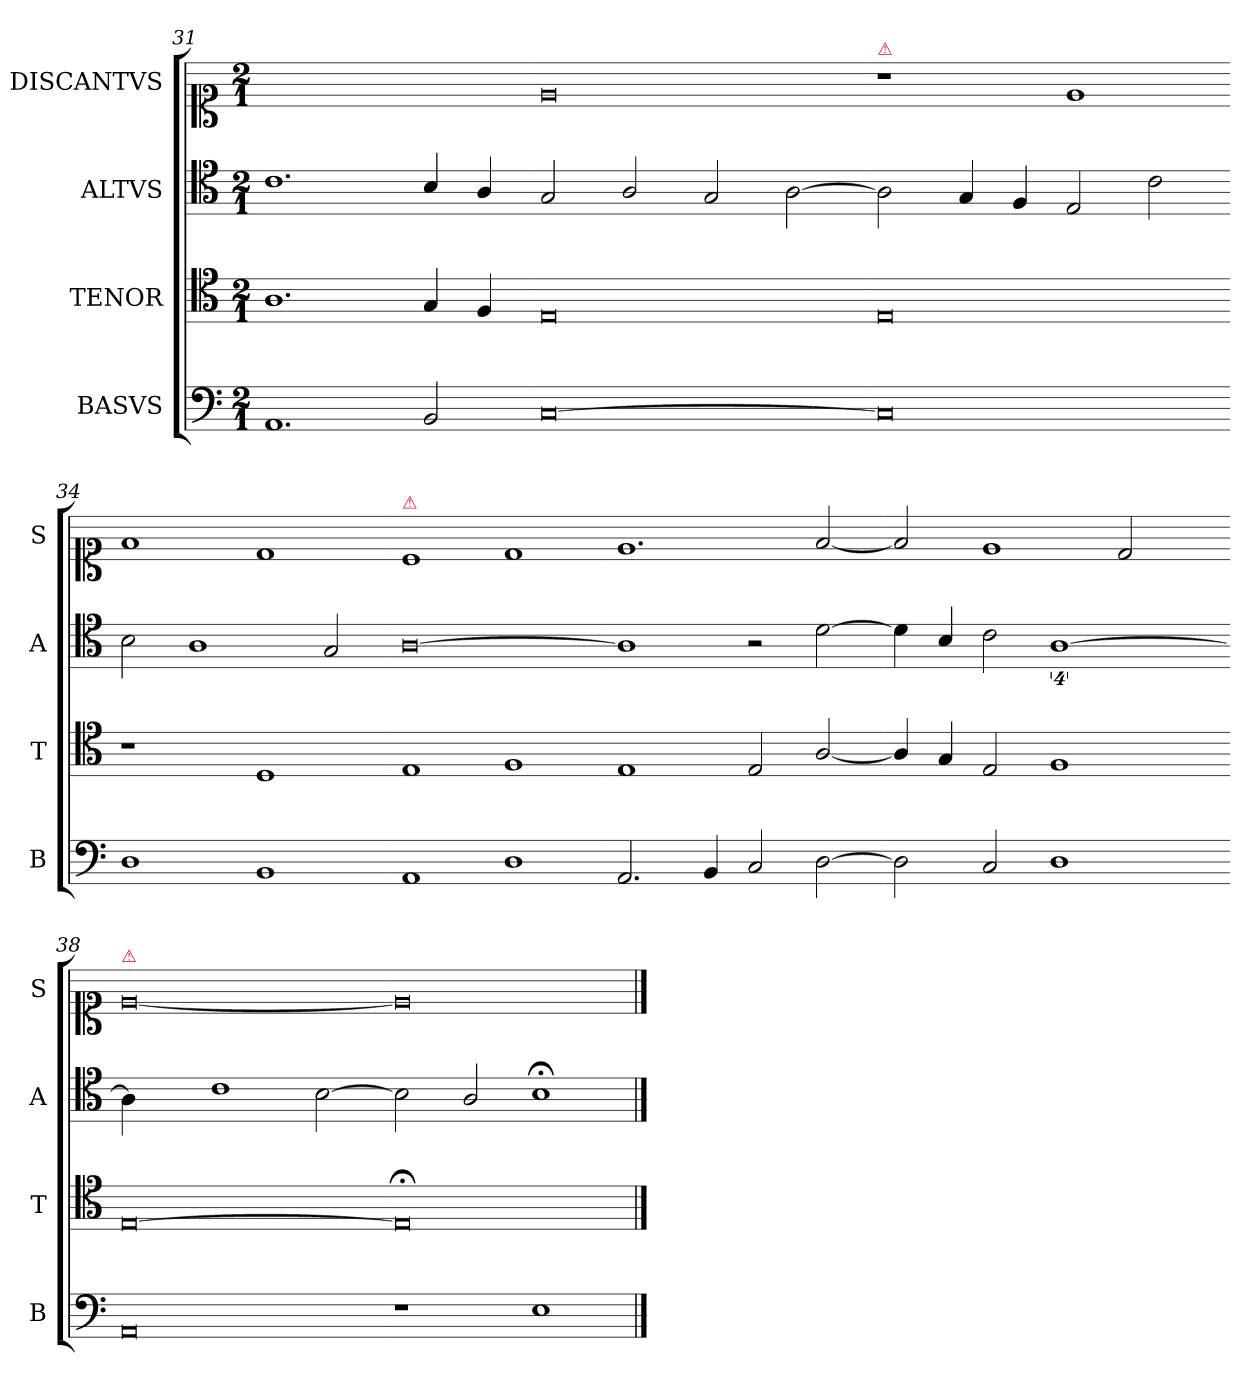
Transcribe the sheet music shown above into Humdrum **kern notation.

**kern	**kern	**kern	**kern
*part4	*part3	*part2	*part1
*staff4	*staff3	*staff2	*staff1
*I"BASVS	*I"TENOR	*I"ALTVS	*I"DISCANTVS
*I'B	*I'T	*I'A	*I'S
*clefF4	*clefC4	*clefC4	*clefC1
*k[]	*k[]	*k[]	*k[]
*M2/1	*M2/1	*M2/1	*M2/1
=31	=31	=31	=31
1.AA	1.A	1.c	0ryy
2BB/	4G/	4B/	.
.	4F/	4A/	.
=32-	=32-	=32-	=32-
[0C\	0E	2G/	0e
.	.	2A/	.
.	.	2G/	.
.	.	[2A\	.
=33-	=33-	=33-	=33-
!	!	!	!LO:TX:a:color=crimson:t=⚠
0C\]	0E	2A\]	1r
.	.	4G/	.
.	.	4F/	.
.	.	2E/	1e
.	.	2c\	.
=34-	=34-	=34-	=34-
1D	1r	2B\	1f
.	.	1A	.
1BB	1D	.	1d
.	.	2G/	.
=35-	=35-	=35-	=35-
!	!	!	!LO:TX:a:color=crimson:t=⚠
1AA	1E	[0A	1c
1D	1F	.	1d
=36-	=36-	=36-	=36-
2.AA/	1E	1A]	1.e
4BB/	.	.	.
2C/	2E/	2r	.
[2D\	[2A/	[2d\	[2f/
=37-	=37-	=37-	=37-
2D\]	4A/]	4d\]	2f/]
.	4G/	4B/	.
2C/	2E/	2c\	1e
1D	1F	[4%5A	.
.	.	.	2d/
4ryy	4ryy	.	4ryy
=38-	=38-	=38-	=38-
!	!	!	!LO:TX:a:color=crimson:t=⚠
0AA	[0E\	4A]	[0e
.	.	4ryy	.
.	.	1c	.
.	.	[2B\	.
=39-	=39-	=39-	=39-
1r	0E;<\]	2B\]	0e]
.	.	2A/	.
1E	.	1B;	.
==	==	==	==
*-	*-	*-	*-
